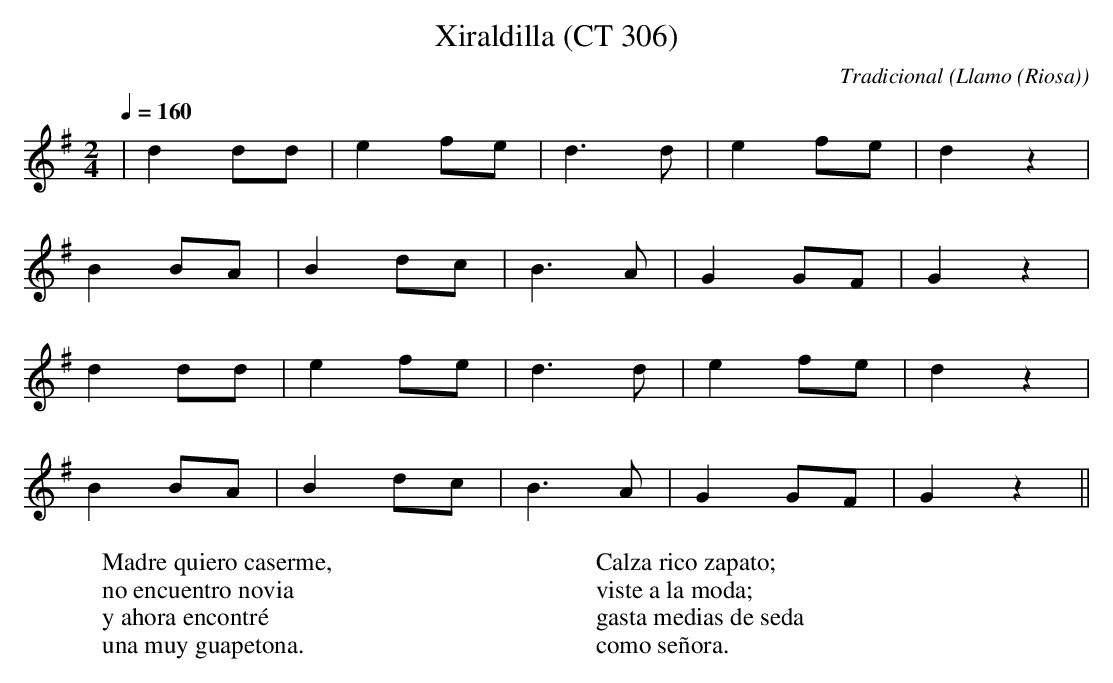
X:1
T:Xiraldilla (CT 306)
C:Tradicional
O:Llamo (Riosa)
M:2/4
L:1/8
Q:1/4=160
K:G
|d2 dd|e2 fe|d3 d|e2 fe|d2 z2|
B2 BA|B2 dc|B3 A|G2 GF|G2 z2|
d2 dd|e2 fe|d3 d|e2 fe|d2 z2|
B2 BA|B2 dc|B3 A|G2 GF|G2 z2||
W:Madre quiero caserme,
W:no encuentro novia
W:y ahora encontré
W:una muy guapetona.
W:
W:Calza rico zapato;
W:viste a la moda;
W:gasta medias de seda
W:como señora.
W:
